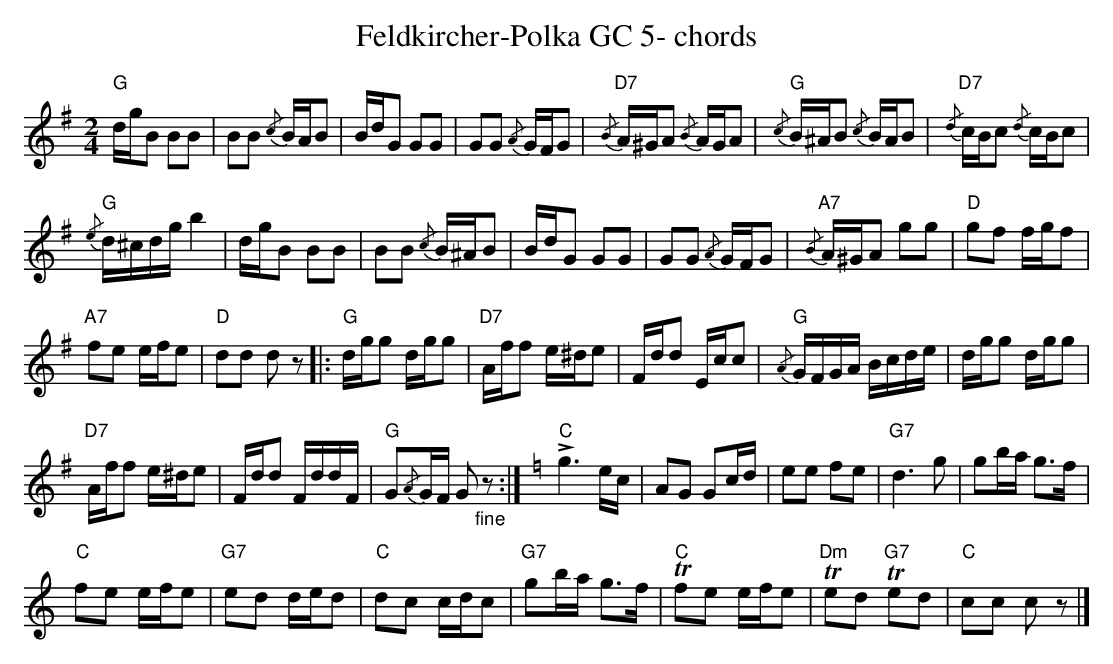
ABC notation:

X:1
T:Feldkircher-Polka GC 5- chords
M:2/4
L:1/16
K:Gmaj%%MIDI gchordon
"G"dgB2 B2B2 | B2B2 {/c}BAB2 | BdG2 G2G2 | G2G2 {/A}GFG2 | {/B}"D7"A^GA2 {/B}AGA2 | {/c}"G"B^AB2 {/c}BAB2 | {/d}"D7"cBc2 {/d}cBc2 |
{/e}"G"d^cdg b4 | dgB2 B2B2 | B2B2 {/c}B^AB2 | BdG2 G2G2 | G2G2 {/A}GFG2 | {/B}"A7"A^GA2 g2g2 | "D"g2f2 fgf2 |
"A7"f2e2 efe2 | "D"d2d2 d2z2 |: "G"dgg2 dgg2 | "D7"Aff2 e^de2 | Fdd2 Ecc2 | {/A}"G"GFGA Bcde | dgg2 dgg2 |
"D7"Aff2 e^de2 | Fdd2 FddF | "G"G2{/A}GF G2"_fine"z2 :| [K:Cmaj] "C"!>!g6ec | A2G2 G2cd | e2e2 f2e2 | "G7"d6g2 | g2ba g3f |
"C"f2e2 efe2 | "G7"e2d2 ded2 | "C"d2c2 cdc2 | "G7"g2ba g3f | "C"Tf2e2 efe2 | "Dm"Te2d2 "G7"Te2d2 | "C"c2c2 c2z2 |]
